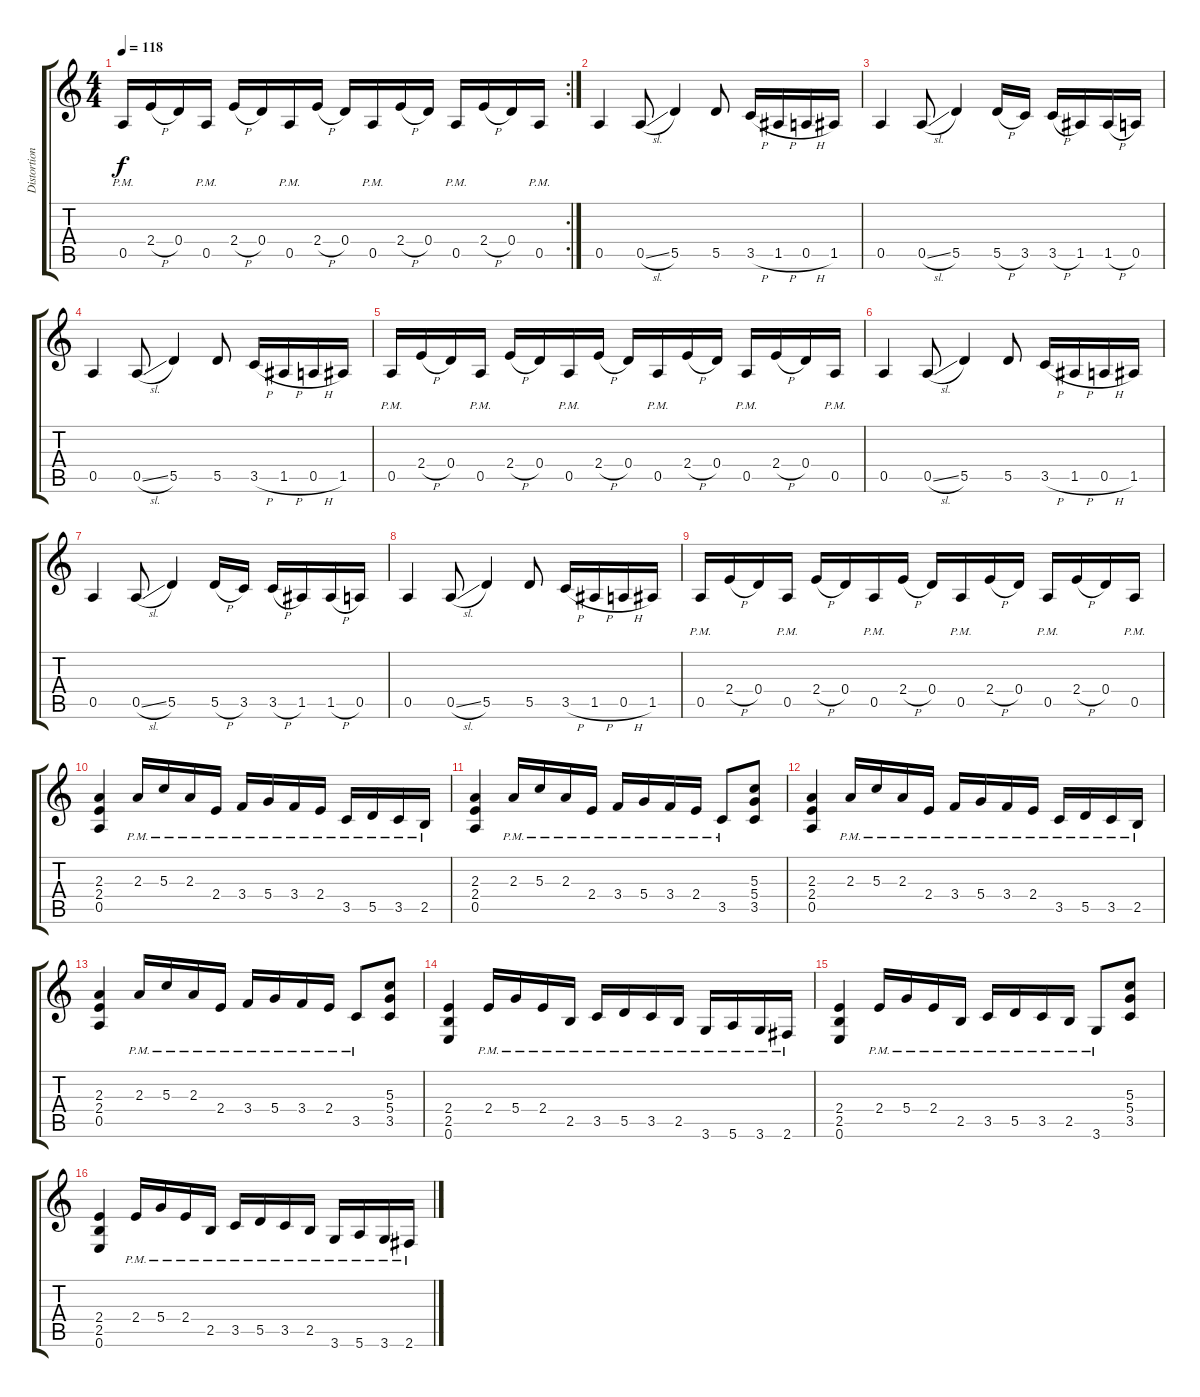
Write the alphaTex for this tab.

\track ("Distortion Guitar 2" "Distortion") {instrument distortionguitar}
\staff {score tabs}
\tuning (E4 B3 G3 D3 A2 E2) {hide}
\rc 2
\ts (4 4)
\tempo 118
\clef g2
\ks c
0.5{pm}.16{dy f} 2.4{h}.16 0.4.16 0.5{pm}.16 2.4{h}.16 0.4.16 0.5{pm}.16 2.4{h}.16 0.4.16 0.5{pm}.16 2.4{h}.16 0.4.16 0.5{pm}.16 2.4{h}.16 0.4.16 0.5{pm}.16 |
0.5.4 0.5{sl}.8 5.5.4 5.5.8 3.5{h}.16 1.5{h}.16 0.5{h}.16 1.5.16 |
0.5.4 0.5{sl}.8 5.5.4 5.5{h}.16 3.5.16 3.5{h}.16 1.5.16 1.5{h}.16 0.5.16 |
0.5.4 0.5{sl}.8 5.5.4 5.5.8 3.5{h}.16 1.5{h}.16 0.5{h}.16 1.5.16 |
0.5{pm}.16 2.4{h}.16 0.4.16 0.5{pm}.16 2.4{h}.16 0.4.16 0.5{pm}.16 2.4{h}.16 0.4.16 0.5{pm}.16 2.4{h}.16 0.4.16 0.5{pm}.16 2.4{h}.16 0.4.16 0.5{pm}.16 |
0.5.4 0.5{sl}.8 5.5.4 5.5.8 3.5{h}.16 1.5{h}.16 0.5{h}.16 1.5.16 |
0.5.4 0.5{sl}.8 5.5.4 5.5{h}.16 3.5.16 3.5{h}.16 1.5.16 1.5{h}.16 0.5.16 |
0.5.4 0.5{sl}.8 5.5.4 5.5.8 3.5{h}.16 1.5{h}.16 0.5{h}.16 1.5.16 |
0.5{pm}.16 2.4{h}.16 0.4.16 0.5{pm}.16 2.4{h}.16 0.4.16 0.5{pm}.16 2.4{h}.16 0.4.16 0.5{pm}.16 2.4{h}.16 0.4.16 0.5{pm}.16 2.4{h}.16 0.4.16 0.5{pm}.16 |
(2.3 2.4 0.5).4 2.3{pm}.16 5.3{pm}.16 2.3{pm}.16 2.4{pm}.16 3.4{pm}.16 5.4{pm}.16 3.4{pm}.16 2.4{pm}.16 3.5{pm}.16 5.5{pm}.16 3.5{pm}.16 2.5{pm}.16 |
(2.3 2.4 0.5).4 2.3{pm}.16 5.3{pm}.16 2.3{pm}.16 2.4{pm}.16 3.4{pm}.16 5.4{pm}.16 3.4{pm}.16 2.4{pm}.16 3.5{pm}.8 (5.3 5.4 3.5).8 |
(2.3 2.4 0.5).4 2.3{pm}.16 5.3{pm}.16 2.3{pm}.16 2.4{pm}.16 3.4{pm}.16 5.4{pm}.16 3.4{pm}.16 2.4{pm}.16 3.5{pm}.16 5.5{pm}.16 3.5{pm}.16 2.5{pm}.16 |
(2.3 2.4 0.5).4 2.3{pm}.16 5.3{pm}.16 2.3{pm}.16 2.4{pm}.16 3.4{pm}.16 5.4{pm}.16 3.4{pm}.16 2.4{pm}.16 3.5{pm}.8 (5.3 5.4 3.5).8 |
(2.4 2.5 0.6).4 2.4{pm}.16 5.4{pm}.16 2.4{pm}.16 2.5{pm}.16 3.5{pm}.16 5.5{pm}.16 3.5{pm}.16 2.5{pm}.16 3.6{pm}.16 5.6{pm}.16 3.6{pm}.16 2.6{pm}.16 |
(2.4 2.5 0.6).4 2.4{pm}.16 5.4{pm}.16 2.4{pm}.16 2.5{pm}.16 3.5{pm}.16 5.5{pm}.16 3.5{pm}.16 2.5{pm}.16 3.6{pm}.8 (5.3 5.4 3.5).8 |
(2.4 2.5 0.6).4 2.4{pm}.16 5.4{pm}.16 2.4{pm}.16 2.5{pm}.16 3.5{pm}.16 5.5{pm}.16 3.5{pm}.16 2.5{pm}.16 3.6{pm}.16 5.6{pm}.16 3.6{pm}.16 2.6{pm}.16
